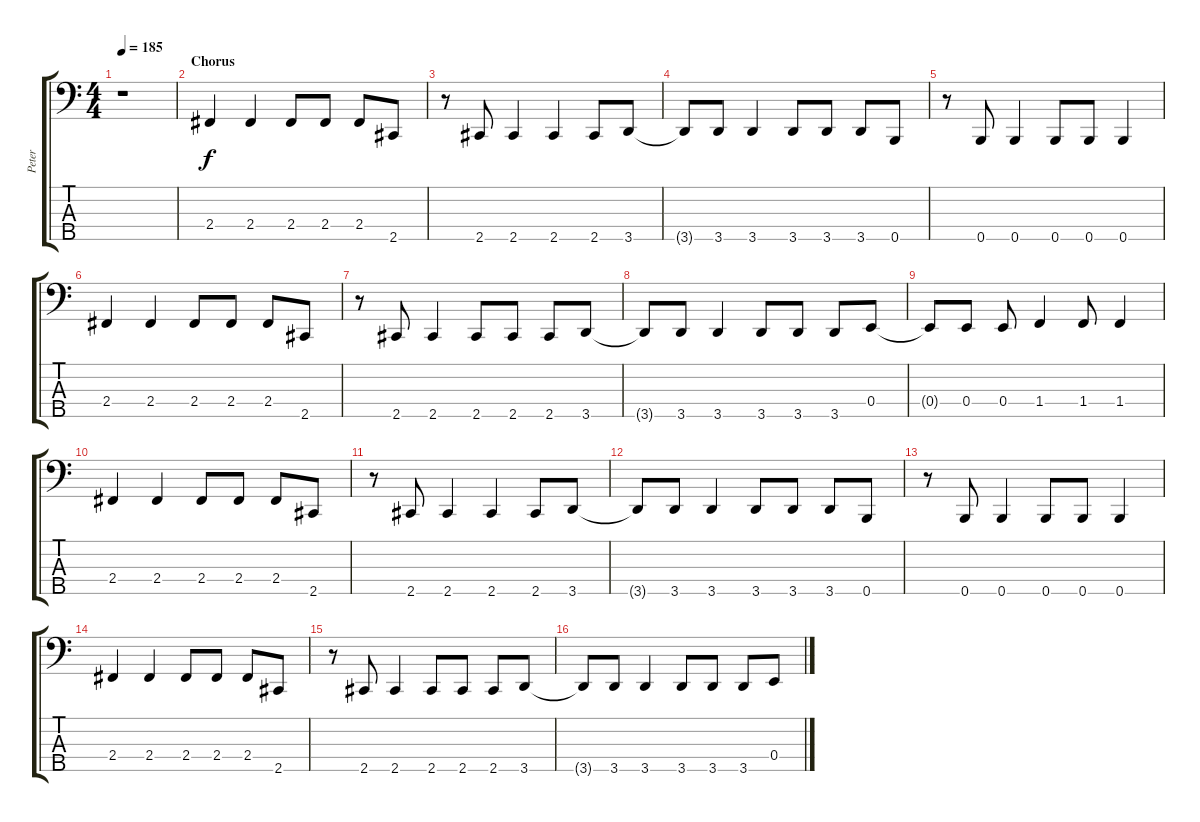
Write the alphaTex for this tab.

\track ("Peter" "Peter") {instrument electricbassfinger}
\staff {score tabs}
\tuning (G2 D2 A1 E1 B0) {hide}
\ts (4 4)
\tempo 185
\clef f4
\ks c
r.1{dy f} |
\section ("" "Chorus")
2.4.4 2.4.4 2.4.8 2.4.8 2.4.8 2.5.8 |
r.8 2.5.8 2.5.4 2.5.4 2.5.8 3.5.8 |
3.5{t}.8 3.5.8 3.5.4 3.5.8 3.5.8 3.5.8 0.5.8 |
r.8 0.5.8 0.5.4 0.5.8 0.5.8 0.5.4 |
2.4.4 2.4.4 2.4.8 2.4.8 2.4.8 2.5.8 |
r.8 2.5.8 2.5.4 2.5.8 2.5.8 2.5.8 3.5.8 |
3.5{t}.8 3.5.8 3.5.4 3.5.8 3.5.8 3.5.8 0.4.8 |
0.4{t}.8 0.4.8 0.4.8 1.4.4 1.4.8 1.4.4 |
2.4.4 2.4.4 2.4.8 2.4.8 2.4.8 2.5.8 |
r.8 2.5.8 2.5.4 2.5.4 2.5.8 3.5.8 |
3.5{t}.8 3.5.8 3.5.4 3.5.8 3.5.8 3.5.8 0.5.8 |
r.8 0.5.8 0.5.4 0.5.8 0.5.8 0.5.4 |
2.4.4 2.4.4 2.4.8 2.4.8 2.4.8 2.5.8 |
r.8 2.5.8 2.5.4 2.5.8 2.5.8 2.5.8 3.5.8 |
3.5{t}.8 3.5.8 3.5.4 3.5.8 3.5.8 3.5.8 0.4.8
